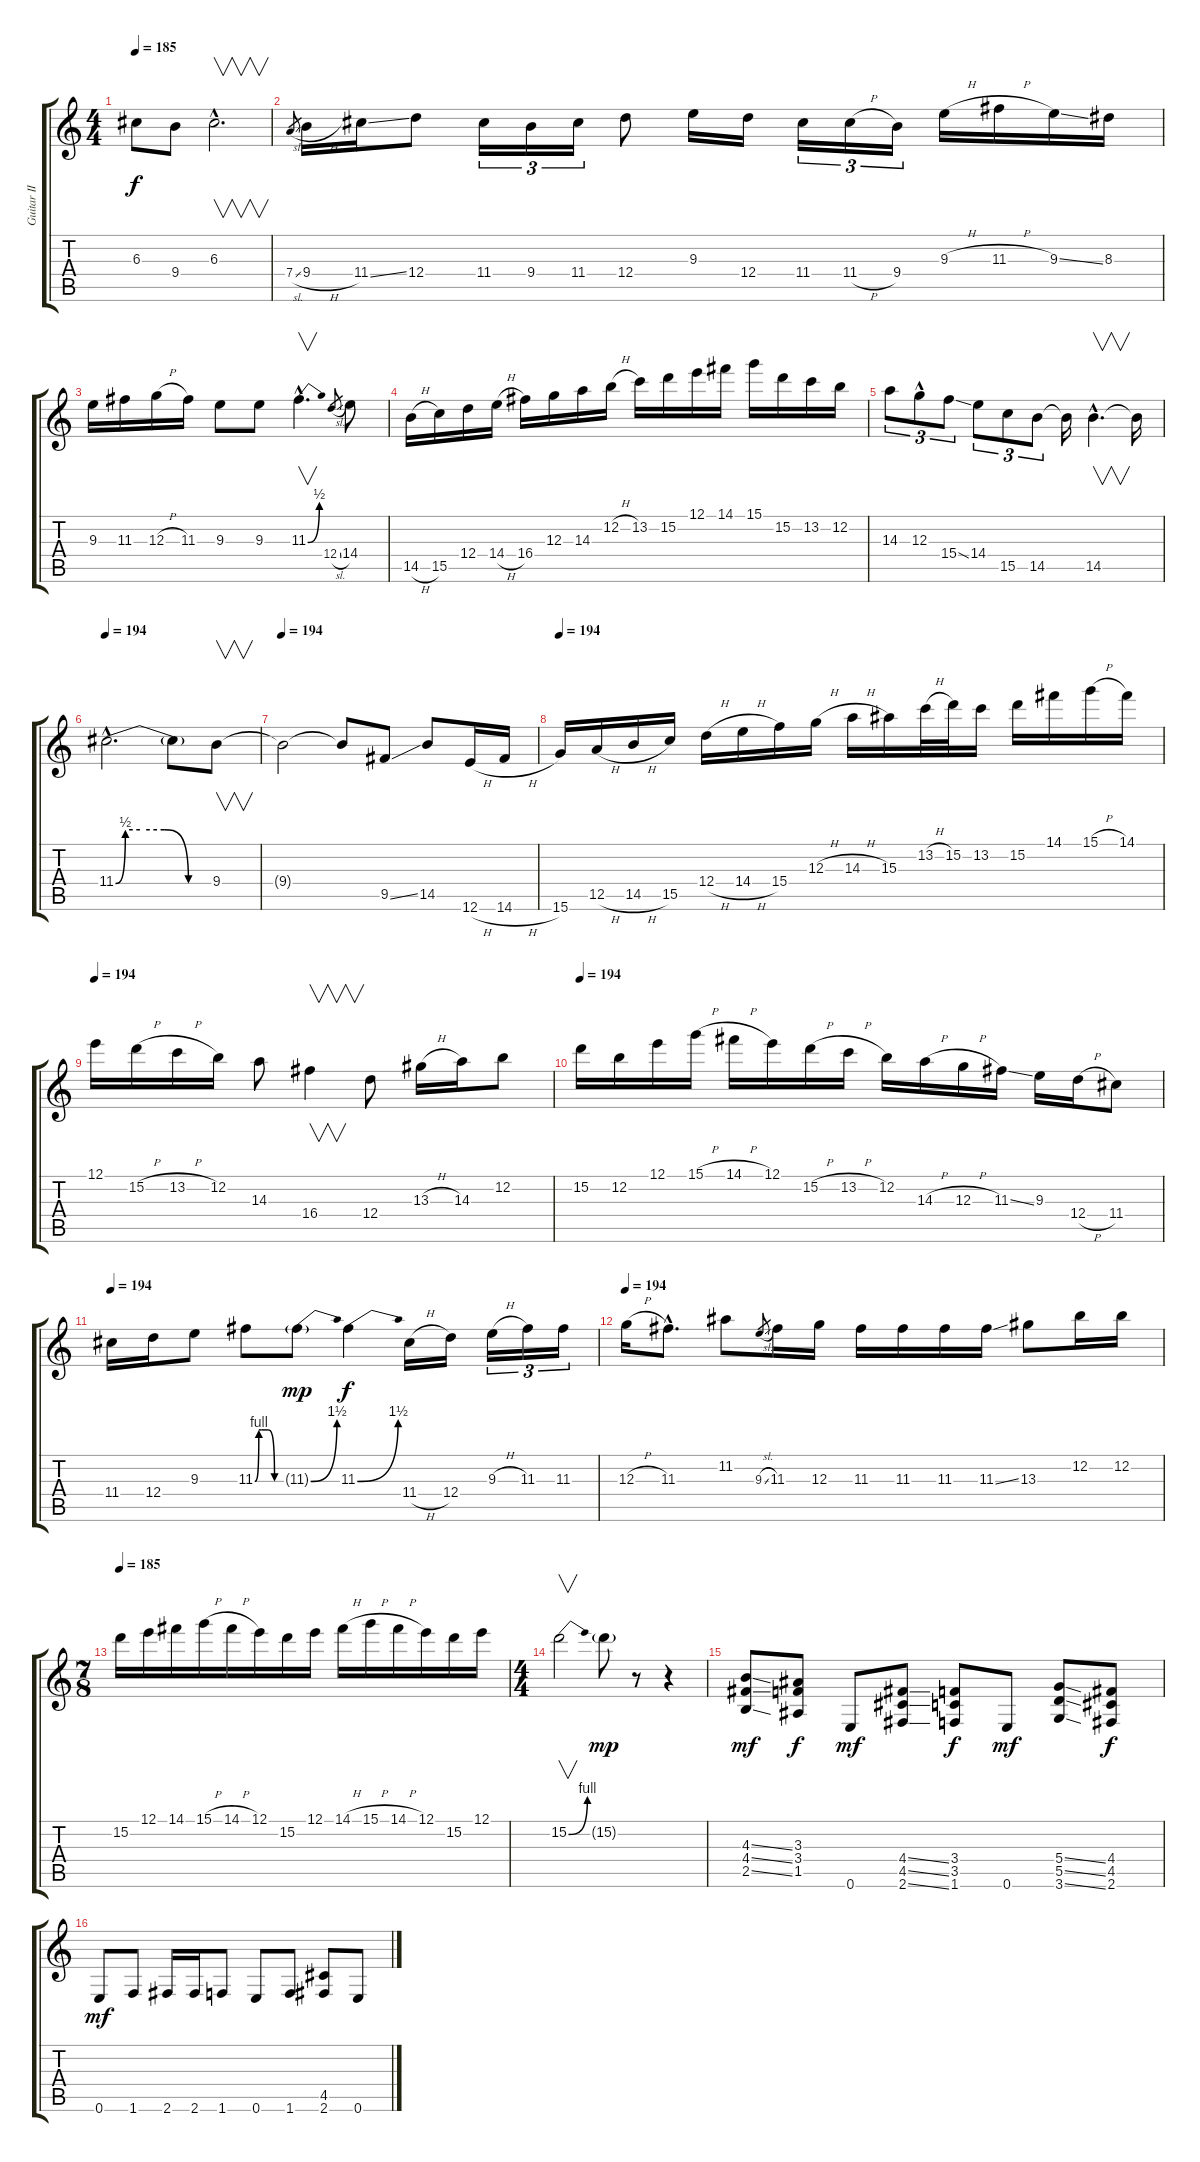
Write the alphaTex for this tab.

\track ("Guitar II" "Guitar II") {instrument distortionguitar}
\staff {score tabs}
\tuning (E4 B3 G3 D3 A2 E2) {hide}
\ts (4 4)
\tempo 185
\clef g2
\ks c
6.3.8{dy f} 9.4.8 6.3{hac}.2{v d} |
7.4{sl}.8{gr} 9.4{h}.16 11.4{ss}.16 12.4.8 11.4.16{tu (3 2)} 9.4.16{tu (3 2)} 11.4.16{tu (3 2)} 12.4.8 9.3.16 12.4.16 11.4.16{tu (3 2)} 11.4{h}.16{tu (3 2)} 9.4.16{tu (3 2)} 9.3{h}.16 11.3{h}.16 9.3{ss}.16 8.3.16 |
9.3.16 11.3.16 12.3{h}.16 11.3.16 9.3.8 9.3.8 11.3{be (bend 0 0 60 2) hac}.4{v d} 12.4{sl}.8{gr} 14.4.8 |
14.5{h}.16 15.5.16 12.4.16 14.4{h}.16 16.4.16 12.3.16 14.3.16 12.2{h}.16 13.2.16 15.2.16 12.1.16 14.1.16 15.1.16 15.2.16 13.2.16 12.2.16 |
14.3.8{tu (3 2)} 12.3{hac}.8{tu (3 2)} 15.4{ss}.8{tu (3 2)} 14.4.8{tu (3 2)} 15.5.8{tu (3 2)} 14.5.8{tu (3 2)} 14.5{t}.16 14.5{hac}.4{v d} 14.5{t}.16 |
\tempo 194
11.4{be (custom 0 0 6 2 15 2 30 2 45 0 60 0) hac}.2{d} 11.4{t}.8 9.4.8{v} |
\tempo 194
9.4{t}.2 9.4{t}.8 9.5{ss}.8 14.5.8 12.6{h}.16 14.6{h}.16 |
\tempo 194
15.6.16 12.5{h}.16 14.5{h}.16 15.5.16 12.4{h}.16 14.4{h}.16 15.4.16 12.3{h}.16 14.3{h}.16 15.3.16 13.2{h}.32 15.2.32 13.2.16 15.2.16 14.1.16 15.1{h}.16 14.1.16 |
\tempo 194
12.1.16 15.2{h}.16 13.2{h}.16 12.2.16 14.3.8 16.4.4{v} 12.4.8 13.3{h}.16 14.3.16 12.2.8 |
\tempo 194
15.2.16 12.2.16 12.1.16 15.1{h}.16 14.1{h}.16 12.1.16 15.2{h}.16 13.2{h}.16 12.2.16 14.3{h}.16 12.3{h}.16 11.3{ss}.16 9.3.16 12.4{h}.16 11.4.8 |
\tempo 194
11.4.16 12.4.16 9.3.8 11.3{be (custom 0 0 9 4 15 4 30 4 45 0 60 0)}.8 11.3{be (bend 0 0 60 6) g}.8{dy mp} 11.3{be (bend 0 0 60 6)}.4{dy f} 11.4{h}.16 12.4.16 9.3{h}.16{tu (3 2)} 11.3.16{tu (3 2)} 11.3.16{tu (3 2)} |
\tempo 194
12.3{h}.16 11.3{hac}.8{d} 11.2.8 9.3{sl}.8{gr} 11.3.16 12.3.16 11.3.16 11.3.16 11.3.16 11.3{ss}.16 13.3.8 12.2.16 12.2.16 |
\ts (7 8)
\tempo 185
15.2.16 12.1.16 14.1.16 15.1{h}.16 14.1{h}.16 12.1.16 15.2.16 12.1.16 14.1{h}.16 15.1{h}.16 14.1{h}.16 12.1.16 15.2.16 12.1.16 |
\ts (4 4)
15.2{be (bend 0 0 60 4)}.2{v} 15.2{g}.8{dy mp} r.8 r.4 |
(4.3{ss} 4.4{ss} 2.5{ss}).8{dy mf} (3.3 3.4 1.5).8{dy f} 0.6.8{dy mf} (4.4{ss} 4.5{ss} 2.6{ss}).8 (3.4 3.5 1.6).8{dy f} 0.6.8{dy mf} (5.4{ss} 5.5{ss} 3.6{ss}).8 (4.4 4.5 2.6).8{dy f} |
0.6.8{dy mf} 1.6.8 2.6.16 2.6.16 1.6.8 0.6.8 1.6.8 (4.5 2.6).8 0.6.8
